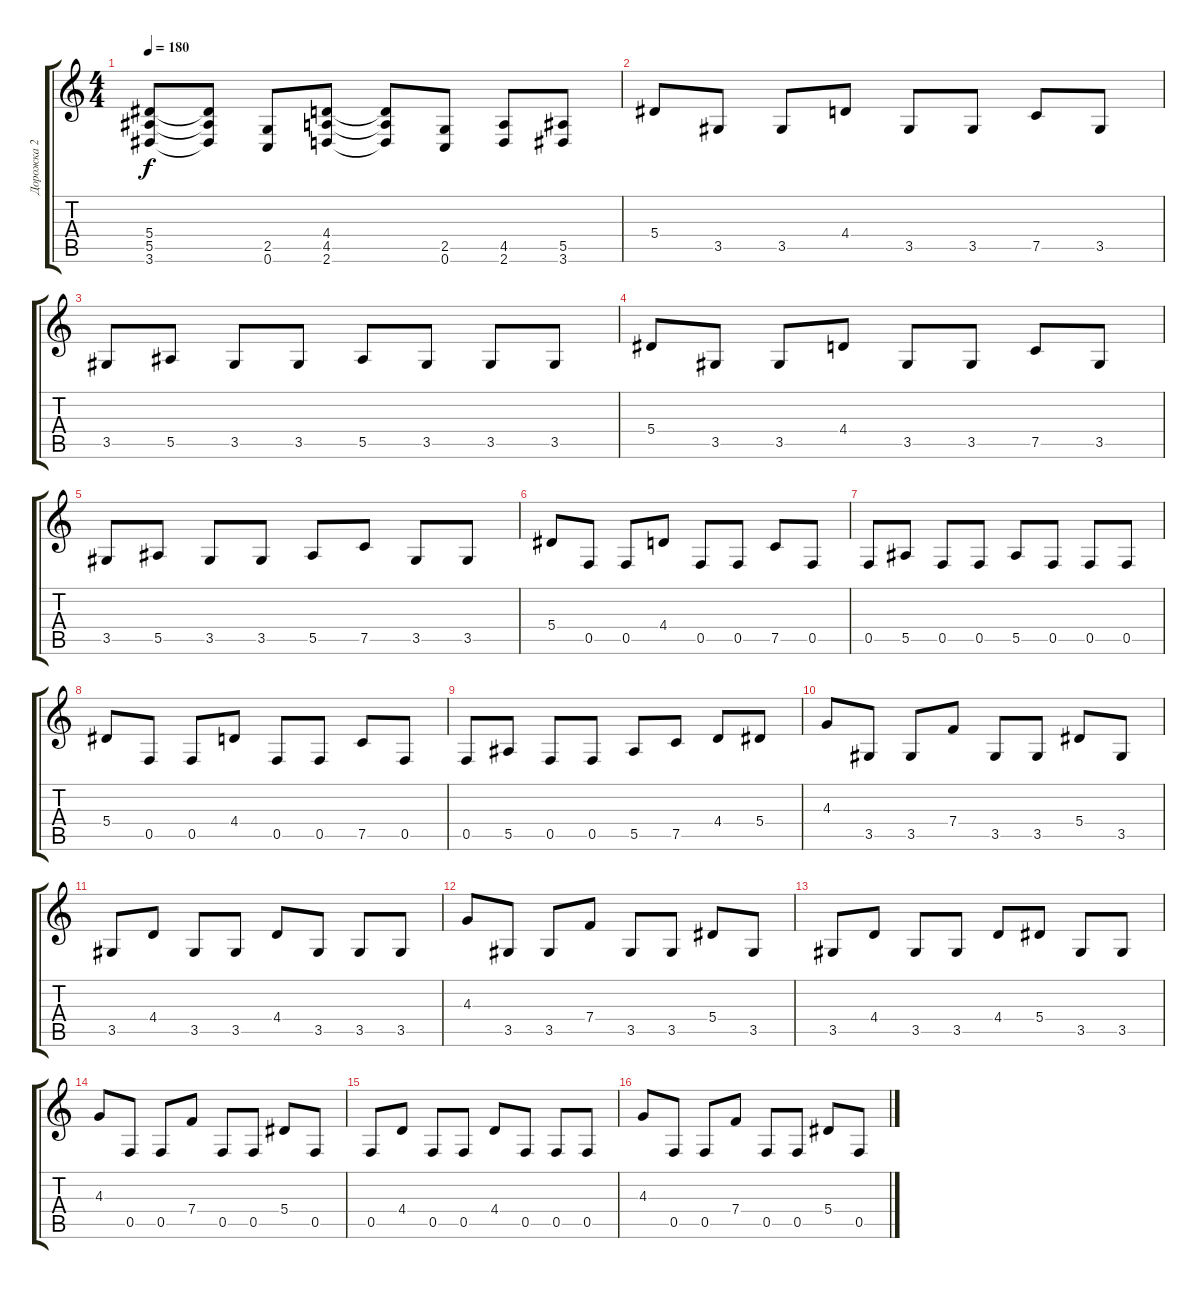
\track ("Дорожка 2" "Дорожка 2") {instrument distortionguitar}
\staff {score tabs}
\tuning (C4 G3 Eb3 Bb2 F2 C2) {hide}
\ts (4 4)
\tempo 180
\clef g2
\ks c
(5.4 5.5 3.6).8{dy f} (5.4{t} 5.5{t} 3.6{t}).8 (2.5 0.6).8 (4.4 4.5 2.6).8 (4.4{t} 4.5{t} 2.6{t}).8 (2.5 0.6).8 (4.5 2.6).8 (5.5 3.6).8 |
5.4.8 3.5.8 3.5.8 4.4.8 3.5.8 3.5.8 7.5.8 3.5.8 |
3.5.8 5.5.8 3.5.8 3.5.8 5.5.8 3.5.8 3.5.8 3.5.8 |
5.4.8 3.5.8 3.5.8 4.4.8 3.5.8 3.5.8 7.5.8 3.5.8 |
3.5.8 5.5.8 3.5.8 3.5.8 5.5.8 7.5.8 3.5.8 3.5.8 |
5.4.8 0.5.8 0.5.8 4.4.8 0.5.8 0.5.8 7.5.8 0.5.8 |
0.5.8 5.5.8 0.5.8 0.5.8 5.5.8 0.5.8 0.5.8 0.5.8 |
5.4.8 0.5.8 0.5.8 4.4.8 0.5.8 0.5.8 7.5.8 0.5.8 |
0.5.8 5.5.8 0.5.8 0.5.8 5.5.8 7.5.8 4.4.8 5.4.8 |
4.3.8 3.5.8 3.5.8 7.4.8 3.5.8 3.5.8 5.4.8 3.5.8 |
3.5.8 4.4.8 3.5.8 3.5.8 4.4.8 3.5.8 3.5.8 3.5.8 |
4.3.8 3.5.8 3.5.8 7.4.8 3.5.8 3.5.8 5.4.8 3.5.8 |
3.5.8 4.4.8 3.5.8 3.5.8 4.4.8 5.4.8 3.5.8 3.5.8 |
4.3.8 0.5.8 0.5.8 7.4.8 0.5.8 0.5.8 5.4.8 0.5.8 |
0.5.8 4.4.8 0.5.8 0.5.8 4.4.8 0.5.8 0.5.8 0.5.8 |
4.3.8 0.5.8 0.5.8 7.4.8 0.5.8 0.5.8 5.4.8 0.5.8
